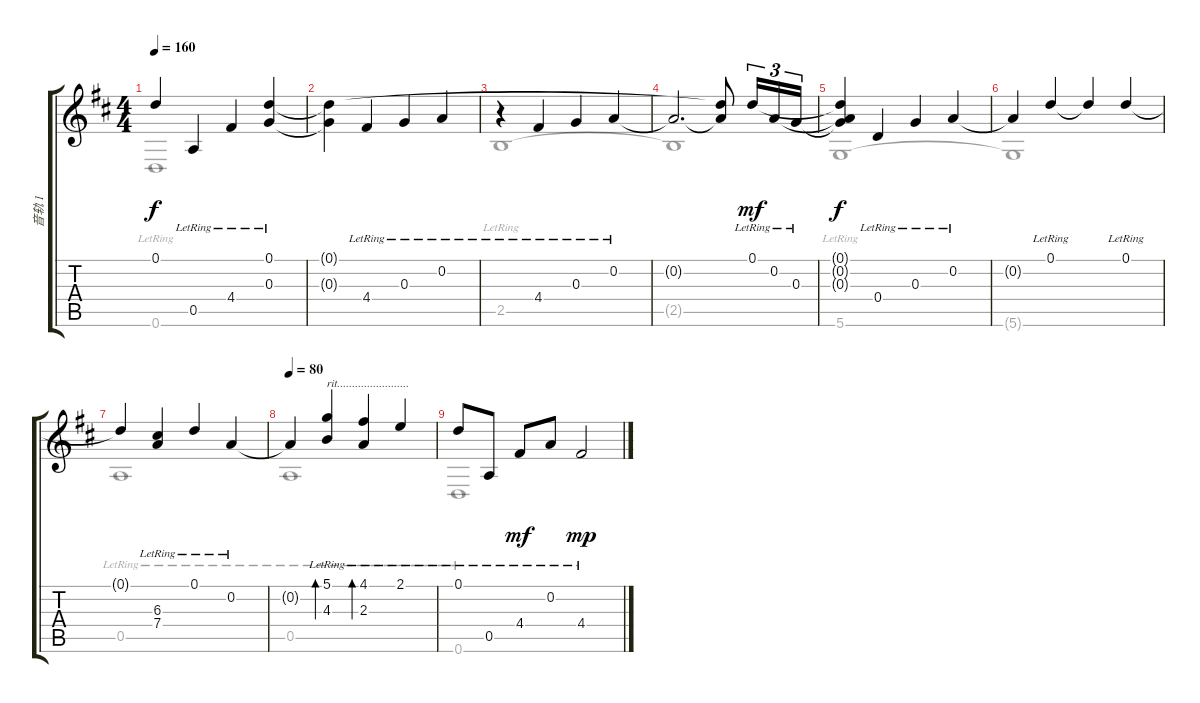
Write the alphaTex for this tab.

\track ("音轨 1" "音轨 1") {instrument acousticguitarsteel}
\staff {score tabs}
\tuning (D4 A3 G3 D3 A2 D2) {hide}
\voice
\ts (4 4)
\tempo 160
\clef g2
\ks d
0.1{t}.4{dy f} 0.5{lr}.4 4.4{lr}.4 (0.1{lr} 0.3{lr}).4 |
(0.1{t} 0.3{t}).4 4.4{lr}.4 0.3{lr}.4 0.2{lr}.4 |
r.4 4.4{lr}.4 0.3{lr}.4 0.2{lr}.4 |
0.2{t}.2{d} (0.1{t} 0.2{t}).8 0.1{lr}.16{tu (3 2) dy mf} 0.2{lr}.16{tu (3 2)} 0.3{lr}.16{tu (3 2)} |
(0.1{t} 0.2{t} 0.3{t}).4{dy f} 0.4{lr}.4 0.3{lr}.4 0.2{lr}.4 |
0.2{t}.4 0.1{lr}.4 0.1{t}.4 0.1{lr}.4 |
0.1{t}.4 (6.3{lr} 7.4{lr}).4 0.1{lr}.4 0.2{lr}.4 |
\tempo 80
0.2{t}.4 (5.1{lr} 4.3{lr}).4{bd 480 txt "rit........................"} (4.1{lr} 2.3{lr}).4{bd 480} 2.1{lr}.4 |
0.1{lr}.8 0.5{lr}.8 4.4{lr}.8{dy mf} 0.2{lr}.8 4.4{lr}.2{dy mp} |
|
\voice
\clef g2
\ottava regular
\simile none
\ks d
0.6{lr}.1{dy f} |
|
2.5{lr}.1 |
2.5{t}.1 |
5.6{lr}.1 |
5.6{t}.1 |
0.5{lr}.1 |
0.5{lr}.1 |
0.6{lr}.1 |
|
